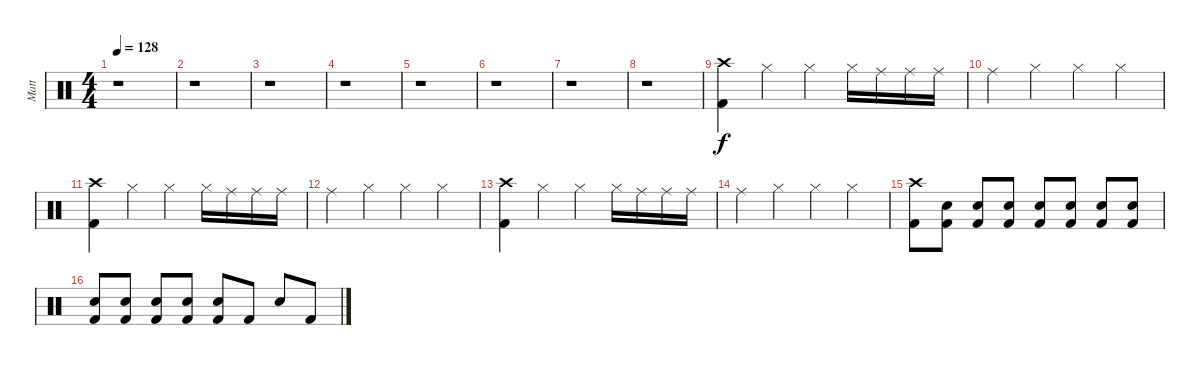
\track ("Matt" "Matt") {instrument percussion}
\staff {score}
\articulation defaults
\ts (4 4)
\tempo 128
\clef neutral
\ks c
r.1{dy f} |
r.1 |
r.1 |
r.1 |
r.1 |
r.1 |
r.1 |
r.1 |
("Crash high (hit)" "Kick (hit) 2").4 "Hi-Hat (closed)".4 "Hi-Hat (closed)".4 "Hi-Hat (closed)".16 "Ride (middle)".16 "Ride (middle)".16 "Ride (middle)".16 |
"Ride (middle)".4 "Hi-Hat (closed)".4 "Hi-Hat (closed)".4 "Hi-Hat (closed)".4 |
("Crash high (hit)" "Kick (hit) 2").4 "Hi-Hat (closed)".4 "Hi-Hat (closed)".4 "Hi-Hat (closed)".16 "Ride (middle)".16 "Ride (middle)".16 "Ride (middle)".16 |
"Ride (middle)".4 "Hi-Hat (closed)".4 "Hi-Hat (closed)".4 "Hi-Hat (closed)".4 |
("Crash high (hit)" "Kick (hit) 2").4 "Hi-Hat (closed)".4 "Hi-Hat (closed)".4 "Hi-Hat (closed)".16 "Ride (middle)".16 "Ride (middle)".16 "Ride (middle)".16 |
"Ride (middle)".4 "Hi-Hat (closed)".4 "Hi-Hat (closed)".4 "Hi-Hat (closed)".4 |
("Crash high (hit)" "Kick (hit) 2").8 ("Electric Snare (hit)" "Kick (hit) 2").8 ("Electric Snare (hit)" "Kick (hit) 2").8 ("Electric Snare (hit)" "Kick (hit) 2").8 ("Electric Snare (hit)" "Kick (hit) 2").8 ("Electric Snare (hit)" "Kick (hit) 2").8 ("Electric Snare (hit)" "Kick (hit) 2").8 ("Electric Snare (hit)" "Kick (hit) 2").8 |
("Electric Snare (hit)" "Kick (hit) 2").8 ("Electric Snare (hit)" "Kick (hit) 2").8 ("Electric Snare (hit)" "Kick (hit) 2").8 ("Electric Snare (hit)" "Kick (hit) 2").8 ("Electric Snare (hit)" "Kick (hit) 2").8 "Kick (hit) 2".8 "Electric Snare (hit)".8 "Kick (hit) 2".8
